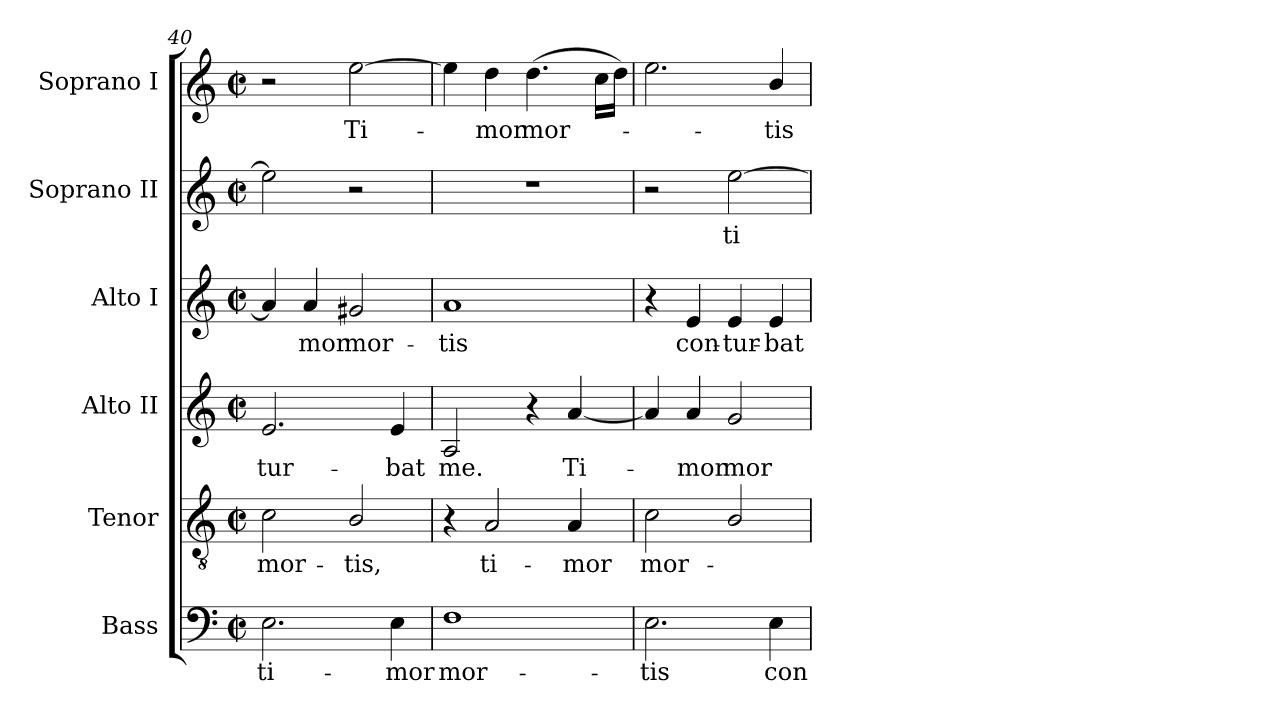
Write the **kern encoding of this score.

**kern	**text	**kern	**text	**kern	**text	**kern	**text	**kern	**text	**kern	**text
*part6	*part6	*part5	*part5	*part4	*part4	*part3	*part3	*part2	*part2	*part1	*part1
*staff6	*staff6	*staff5	*staff5	*staff4	*staff4	*staff3	*staff3	*staff2	*staff2	*staff1	*staff1
*I"Bass	*	*I"Tenor	*	*I"Alto II	*	*I"Alto I	*	*I"Soprano II	*	*I"Soprano I	*
*I'B.	*	*I'T.	*	*I'A2.	*	*I'A1.	*	*I'S2.	*	*I'S1.	*
*clefF4	*	*clefGv2	*	*clefG2	*	*clefG2	*	*clefG2	*	*clefG2	*
*	*	*ITrd7c12	*	*	*	*	*	*	*	*	*
*k[]	*	*k[]	*	*k[]	*	*k[]	*	*k[]	*	*k[]	*
*C:	*	*C:	*	*C:	*	*C:	*	*C:	*	*C:	*
*M2/2	*	*M2/2	*	*M2/2	*	*M2/2	*	*M2/2	*	*M2/2	*
*met(c|)	*	*met(c|)	*	*met(c|)	*	*met(c|)	*	*met(c|)	*	*met(c|)	*
=40	=40	=40	=40	=40	=40	=40	=40	=40	=40	=40	=40
!	!LO:LY:b:color=#000000	!	!	!	!	!	!	!	!	!	!
!	!	!	!LO:LY:b:color=#000000	!	!	!	!	!	!	!	!
!	!	!	!	!	!LO:LY:b:color=#000000	!	!	!	!	!	!
2.Ei\	ti-	2Ci\	mor-	2.ei/	-tur-	4ai/]	.	2eei\]	.	2r	.
!	!	!	!	!	!	!	!LO:LY:b:color=#000000	!	!	!	!
.	.	.	.	.	.	4ai/	-mor	.	.	.	.
!	!	!	!LO:LY:b:color=#000000	!	!	!	!	!	!	!	!
!	!	!	!	!	!	!	!LO:LY:b:color=#000000	!	!	!	!
!	!	!	!	!	!	!	!	!	!	!	!LO:LY:b:color=#000000
.	.	2BBi/	-tis,	.	.	2g#i/	mor-	2r	.	[2eei\	Ti-
!	!LO:LY:b:color=#000000	!	!	!	!	!	!	!	!	!	!
!	!	!	!	!	!LO:LY:b:color=#000000	!	!	!	!	!	!
4Ei\	-mor	.	.	4ei/	-bat	.	.	.	.	.	.
=41	=41	=41	=41	=41	=41	=41	=41	=41	=41	=41	=41
!	!LO:LY:b:color=#000000	!	!	!	!	!	!	!	!	!	!
!	!	!	!	!	!LO:LY:b:color=#000000	!	!	!	!	!	!
!	!	!	!	!	!	!	!LO:LY:b:color=#000000	!	!	!	!
1Fi	mor-	4r	.	2Ai/	me.	1ai	-tis	1r	.	4eei\]	.
!	!	!	!LO:LY:b:color=#000000	!	!	!	!	!	!	!	!
!	!	!	!	!	!	!	!	!	!	!	!LO:LY:b:color=#000000
.	.	2AAi/	ti-	.	.	.	.	.	.	4ddi\	-mor
!	!	!	!	!	!	!	!	!	!	!	!LO:LY:b:color=#000000
.	.	.	.	4r	.	.	.	.	.	(4.ddi\	mor-
!	!	!	!LO:LY:b:color=#000000	!	!	!	!	!	!	!	!
!	!	!	!	!	!LO:LY:b:color=#000000	!	!	!	!	!	!
.	.	4AAi/	-mor	[4ai/	Ti-	.	.	.	.	.	.
.	.	.	.	.	.	.	.	.	.	16cci\LL	.
.	.	.	.	.	.	.	.	.	.	16ddi\JJ)	.
=42	=42	=42	=42	=42	=42	=42	=42	=42	=42	=42	=42
!	!LO:LY:b:color=#000000	!	!	!	!	!	!	!	!	!	!
!	!	!	!LO:LY:b:color=#000000	!	!	!	!	!	!	!	!
2.Ei\	-tis	2Ci\	mor-	4ai/]	.	4r	.	2r	.	2.eei\	.
!	!	!	!	!	!LO:LY:b:color=#000000	!	!	!	!	!	!
!	!	!	!	!	!	!	!LO:LY:b:color=#000000	!	!	!	!
.	.	.	.	4ai/	-mor	4ei/	con-	.	.	.	.
!	!	!	!	!	!LO:LY:b:color=#000000	!	!	!	!	!	!
!	!	!	!	!	!	!	!LO:LY:b:color=#000000	!	!	!	!
!	!	!	!	!	!	!	!	!	!LO:LY:b:color=#000000	!	!
.	.	2BBi/	.	2gi/	mor-	4ei/	-tur-	[2eei\	ti-	.	.
!	!LO:LY:b:color=#000000	!	!	!	!	!	!	!	!	!	!
!	!	!	!	!	!	!	!LO:LY:b:color=#000000	!	!	!	!
!	!	!	!	!	!	!	!	!	!	!	!LO:LY:b:color=#000000
4Ei\	con-	.	.	.	.	4ei/	-bat	.	.	4bi/	-tis
=	=	=	=	=	=	=	=	=	=	=	=
*-	*-	*-	*-	*-	*-	*-	*-	*-	*-	*-	*-
